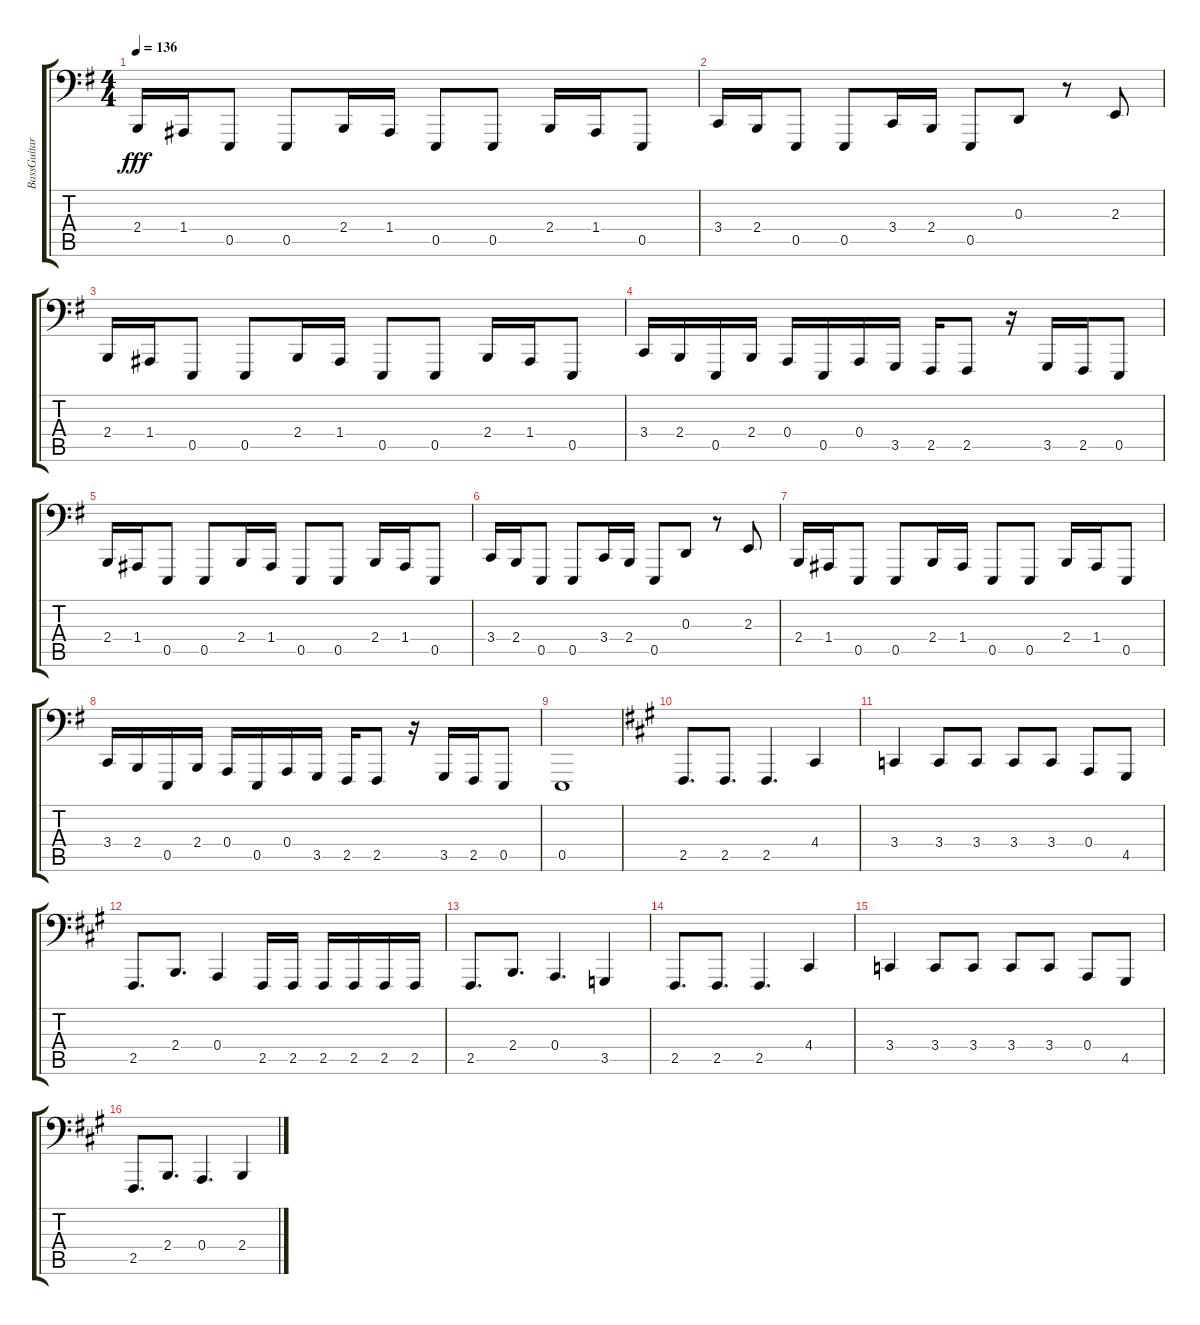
\track ("BassGuitar" "BassGuitar") {instrument choiraahs}
\staff {score tabs}
\tuning (C3 G2 D2 A1 E1 B0) {hide}
\ts (4 4)
\tempo 136
\clef f4
\ks eminor
2.4.16{dy fff} 1.4.16 0.5.8 0.5.8 2.4.16 1.4.16 0.5.8 0.5.8 2.4.16 1.4.16 0.5.8 |
3.4.16 2.4.16 0.5.8 0.5.8 3.4.16 2.4.16 0.5.8 0.3.8 r.8 2.3.8 |
2.4.16 1.4.16 0.5.8 0.5.8 2.4.16 1.4.16 0.5.8 0.5.8 2.4.16 1.4.16 0.5.8 |
3.4.16 2.4.16 0.5.16 2.4.16 0.4.16 0.5.16 0.4.16 3.5.16 2.5.16 2.5.8 r.16 3.5.16 2.5.16 0.5.8 |
2.4.16 1.4.16 0.5.8 0.5.8 2.4.16 1.4.16 0.5.8 0.5.8 2.4.16 1.4.16 0.5.8 |
3.4.16 2.4.16 0.5.8 0.5.8 3.4.16 2.4.16 0.5.8 0.3.8 r.8 2.3.8 |
2.4.16 1.4.16 0.5.8 0.5.8 2.4.16 1.4.16 0.5.8 0.5.8 2.4.16 1.4.16 0.5.8 |
3.4.16 2.4.16 0.5.16 2.4.16 0.4.16 0.5.16 0.4.16 3.5.16 2.5.16 2.5.8 r.16 3.5.16 2.5.16 0.5.8 |
0.5.1 |
\ks f#minor
2.5.8{d} 2.5.8{d} 2.5.4{d} 4.4.4 |
3.4.4 3.4.8 3.4.8 3.4.8 3.4.8 0.4.8 4.5.8 |
2.5.8{d} 2.4.8{d} 0.4.4 2.5.16 2.5.16 2.5.16 2.5.16 2.5.16 2.5.16 |
2.5.8{d} 2.4.8{d} 0.4.4{d} 3.5.4 |
2.5.8{d} 2.5.8{d} 2.5.4{d} 4.4.4 |
3.4.4 3.4.8 3.4.8 3.4.8 3.4.8 0.4.8 4.5.8 |
2.5.8{d} 2.4.8{d} 0.4.4{d} 2.4.4
